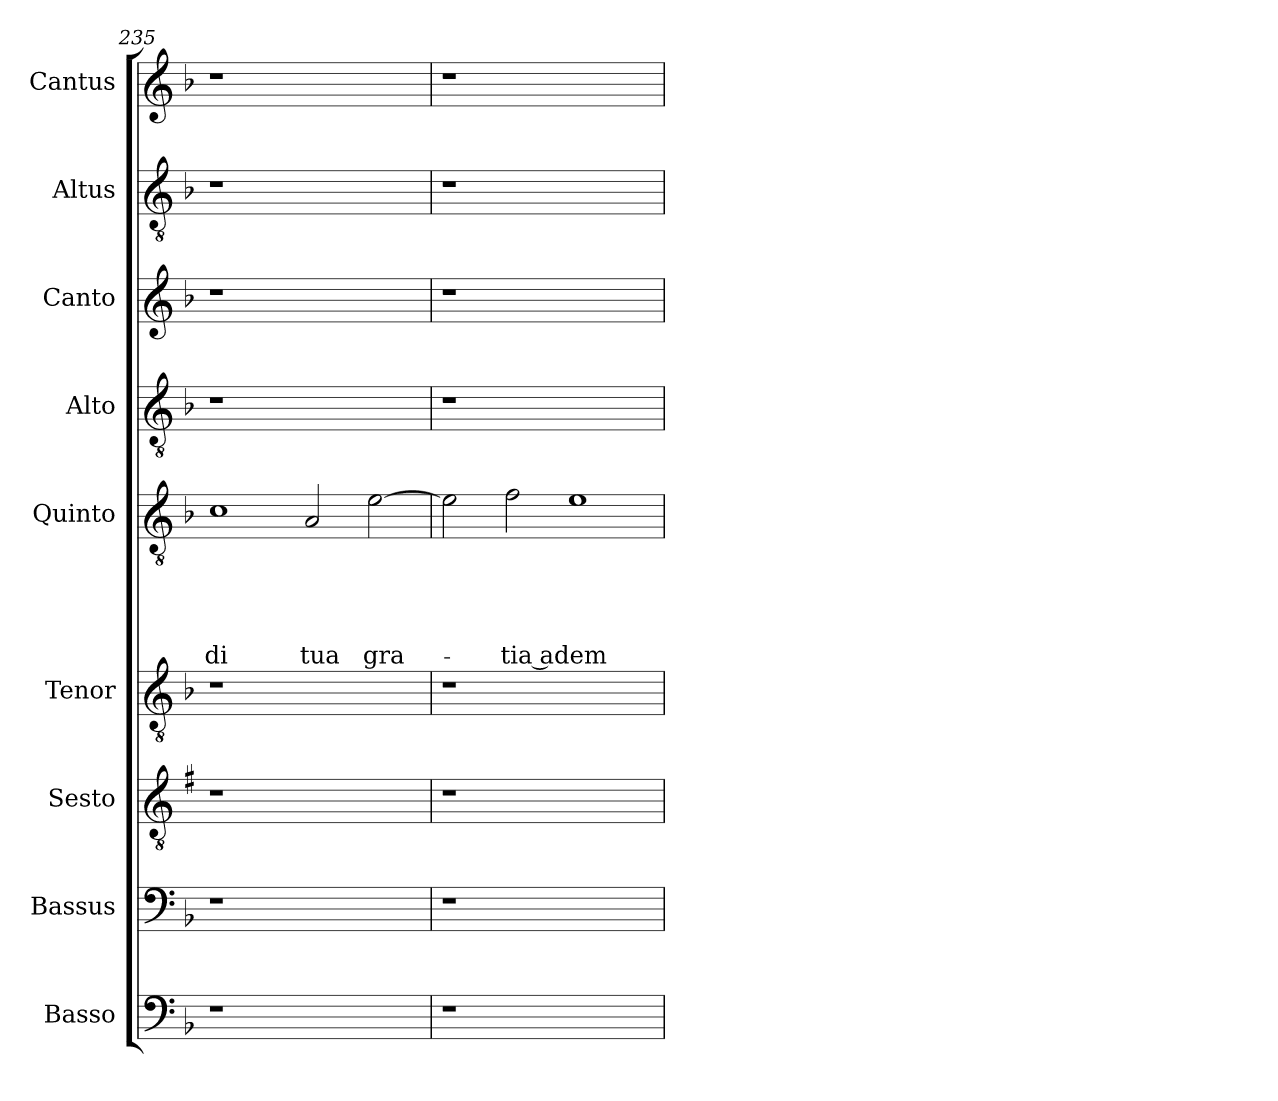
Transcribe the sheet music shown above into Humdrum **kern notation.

**kern	**kern	**kern	**kern	**kern	**text	**text	**text	**text	**text	**kern	**kern	**kern	**kern
*part9	*part8	*part7	*part6	*part5	*part5	*part5	*part5	*part5	*part5	*part4	*part3	*part2	*part1
*staff9	*staff8	*staff7	*staff6	*staff5	*staff5	*staff5	*staff5	*staff5	*staff5	*staff4	*staff3	*staff2	*staff1
*I"Basso	*I"Bassus	*I"Sesto	*I"Tenor	*I"Quinto	*	*	*	*	*	*I"Alto	*I"Canto	*I"Altus	*I"Cantus
*	*	*I'Sesto	*I'Tenor	*I'Quinto	*	*	*	*	*	*I'Alto	*I'Canto	*I'Altus	*I'Cantus
*clefF4	*clefF4	*clefGv2	*clefGv2	*clefGv2	*	*	*	*	*	*clefGv2	*clefG2	*clefGv2	*clefG2
*k[b-]	*k[b-]	*k[f#]	*k[b-]	*k[b-]	*	*	*	*	*	*k[b-]	*k[b-]	*k[b-]	*k[b-]
*F:	*F:	*G:	*F:	*F:	*	*	*	*	*	*F:	*F:	*F:	*F:
=235	=235	=235	=235	=235	=235	=235	=235	=235	=235	=235	=235	=235	=235
!	!	!	!	!	!	!	!	!	!LO:LY:b	!	!	!	!
1r	1r	1r	1r	1c	.	.	.	.	di	1r	1r	1r	1r
!	!	!	!	!	!	!	!	!	!LO:LY:b	!	!	!	!
1ryy	1ryy	1ryy	1ryy	2A/	.	.	.	.	tua	1ryy	1ryy	1ryy	1ryy
!	!	!	!	!	!	!	!	!	!LO:LY:b	!	!	!	!
.	.	.	.	[>2e\	.	.	.	.	gra-	.	.	.	.
=236	=236	=236	=236	=236	=236	=236	=236	=236	=236	=236	=236	=236	=236
1r	1r	1r	1r	2e\]	.	.	.	.	.	1r	1r	1r	1r
!	!	!	!	!	!	!	!	!	!LO:LY:b:rj	!	!	!	!
.	.	.	.	2f\	.	.	.	.	-tia adem-	.	.	.	.
1ryy	1ryy	1ryy	1ryy	1e	.	.	.	.	.	1ryy	1ryy	1ryy	1ryy
=	=	=	=	=	=	=	=	=	=	=	=	=	=
*-	*-	*-	*-	*-	*-	*-	*-	*-	*-	*-	*-	*-	*-
